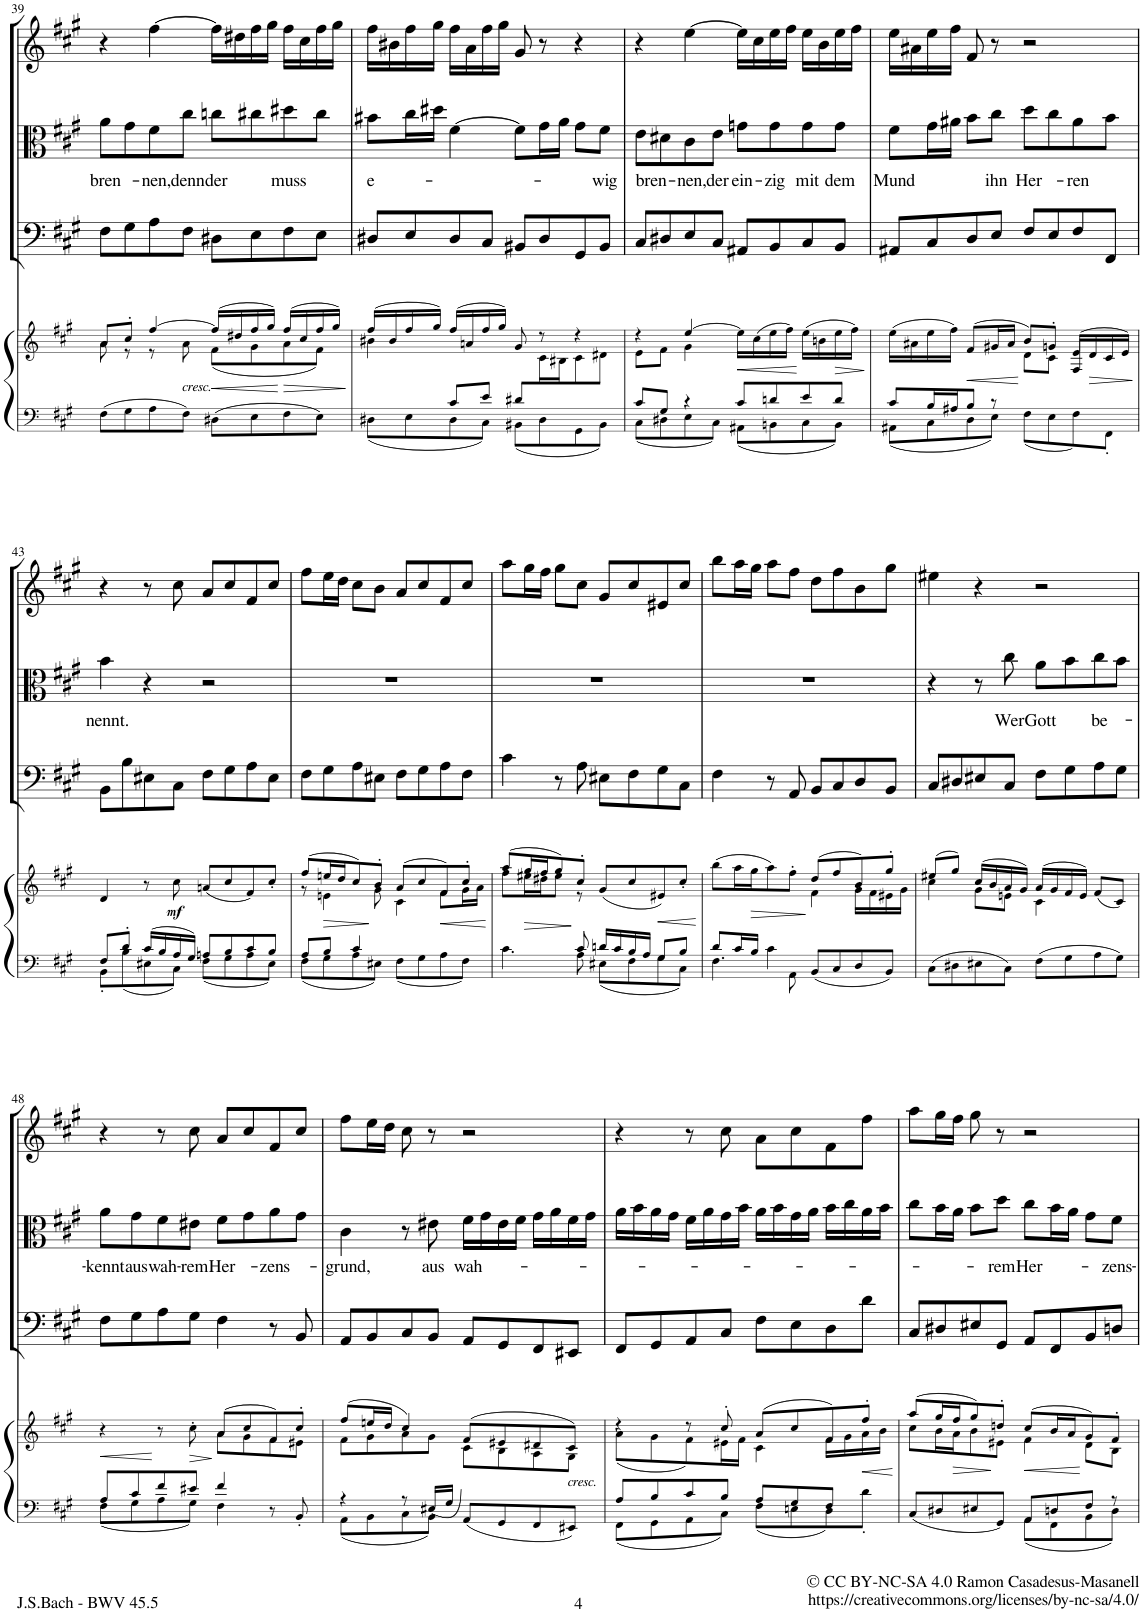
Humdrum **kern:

**kern	**kern	**dynam	**kern	**kern	**text	**kern
*part4	*part4	*part4	*part3	*part2	*part2	*part1
*staff5	*staff4	*staff4/5	*staff3	*staff2	*staff2	*staff1
*I"Piano reduction	*	*	*I"Continuo	*I"Alto	*	*I"Flauto traverso
*I'Pno	*	*	*	*	*	*I'Fl
!!LO:PB:g=z
*clefF4	*clefG2	*	*clefF4	*clefC3	*	*clefG2
*k[f#c#g#]	*k[f#c#g#]	*	*k[f#c#g#]	*k[f#c#g#]	*	*k[f#c#g#]
*M4/4	*M4/4	*	*M4/4	*M4/4	*	*M4/4
*met(c)	*met(c)	*	*met(c)	*met(c)	*	*met(c)
=39	=39	=39	=39	=39	=39	=39
*	*^	*	*	*	*	*
!	!	!	!	!	!	!LO:LY:b	!
8F#\L	8a/L	8a\	.	8F#\L	8a\L	bren	4r
8G#\	8cc#'/J	8r	.	8G#\	8g#\	.	.
!	!	!	!	!	!	!LO:LY:b	!
8A\	[4ff#/	8r	.	8A\	8f#\	nen,	[4ff#\
!	!	!LO:TX:b:i:t=cresc.	!	!	!	!	!
!	!	!	!	!	!	!LO:LY:b	!
8F#\J	.	8a\	.	8F#\J	8cc#\J	denn	.
!	!	!	!LO:HP:b	!	!	!LO:LY:b	!
8D#X\L	(16ff#/LL]	(8f#\L	<	8D#X\L	8ccn\L	der	16ff#\LL]
.	16dd#X/	.	.	.	.	.	16dd#X\
8E\	16ff#/	8g#\	.	8E\	8cc#X\	.	16ff#\
.	16gg#/JJ)	.	.	.	.	.	16gg#\JJ
!	!	!	!LO:HP:b	!	!	!LO:LY:b	!
8F#\	(16ff#/LL	8a\	>	8F#\	8dd#X\	muss	16ff#\LL
.	16cc#/	.	.	.	.	.	16cc#\
8E\J	16ff#/	8f#\J)	.	8E\J	8cc#\J	.	16ff#\
.	16gg#/JJ)	.	.	.	.	.	16gg#\JJ
*	*v	*v	*	*	*	*	*
.	.	[	.	.	.	.
=40	=40	=40	=40	=40	=40	=40
*^	*^	*	*	*	*	*
!	!	!	!	!	!	!	!LO:LY:b	!
4ryy	8D#X\L	(16ff#/LL	4b#X\	.	8D#X/L	8b#X\L	e-	16ff#\LL
.	.	16b#/	.	.	.	.	.	16b#X\
.	8E\	16ff#/	.	.	8E/	16cc#\L	.	16ff#\
.	.	16gg#/JJ)	.	.	.	16dd#X\JJ	.	16gg#\JJ
8c#/L	8D#\	(16ff#/LL	4.ryy	.	8D#/	[4f#\	.	16ff#\LL
.	.	16an/	.	.	.	.	.	16a\
8e/J	8C#\J	16ff#/	.	.	8C#/J	.	.	16ff#\
.	.	16gg#/JJ)	.	.	.	.	.	16gg#\JJ
8d#X/L	8BB#X\L	8g#/	.	.	8BB#X/L	8f#\L]	.	8g#/
4.ryy	8D#\	8r	16c#\L	.	8D#/	16g#\L	.	8r
.	.	.	16B#X\J	.	.	16a\JJ	.	.
.	8GG#\	4r	8c#\	.	8GG#/	8g#\L	.	4r
!	!	!	!	!	!	!	!LO:LY:b	!
.	8BB#\J	.	8d#X\J	.	8BB#/J	8f#\J	-wig	.
=41	=41	=41	=41	=41	=41	=41	=41	=41
!	!	!	!	!	!	!	!LO:LY:b	!
8c#/L	8C#\L	4r	8e\L	.	8C#/L	8e\L	bren-	4r
8G#/J	8D#X\	.	8f#\J	.	8D#X/	8d#X\	.	.
!	!	!	!	!	!	!	!LO:LY:b	!
4r	8E\	[4ee/	4g#\	.	8E/	8c#\	nen,	[4ee\
!	!	!	!	!	!	!	!LO:LY:b	!
.	8C#\J	.	.	.	8C#/J	8e\J	der	.
!	!	!	!	!LO:HP:b	!	!	!LO:LY:b	!
8c#/L	8AA#X\L	16ee\LL]	2ryy	<	8AA#X/L	8gn\L	ein-	16ee\LL]
.	.	(>16cc#\	.	.	.	.	.	16cc#\
!	!	!	!	!	!	!	!LO:LY:b	!
8dn/	8BBn\	16ee\	.	.	8BB/	8g\	zig	16ee\
.	.	16ff#\JJ)	.	.	.	.	.	16ff#\JJ
!	!	!	!	!	!	!	!LO:LY:b	!
8e/	8C#\	(>16ee\LL	.	]	8C#/	8g\	mit	16ee\LL
.	.	16bn\	.	.	.	.	.	16b\
!	!	!	!	!LO:HP:b	!	!	!LO:LY:b	!
8d/J	8BB\J	16ee\	.	>	8BB/J	8g\J	dem	16ee\
.	.	16ff#\JJ)	.	.	.	.	.	16ff#\JJ
*v	*v	*	*	*	*	*	*	*
*	*v	*v	*	*	*	*	*
.	.	[	.	.	.	.
=42	=42	=42	=42	=42	=42	=42
*^	*^	*	*	*	*	*
!	!	!	!	!	!	!	!LO:LY:b	!
8c#/L	8AA#X\L	(16ee\LL	2ryy	.	8AA#X/L	8f#\L	Mund	16ee\LL
.	.	16a#X\	.	.	.	.	.	16a#X\
16B/L	8C#\	16ee\	.	.	8C#/	16g#\L	.	16ee\
16A#X/J	.	16ff#\JJ)	.	.	.	16a#X\JJ	.	16ff#\JJ
!	!	!	!	!LO:HP:b	!	!	!	!
8B/J	8D\	(>8f#/L	.	<	8D/	8b\L	.	8f#/
!	!	!	!	!	!	!	!LO:LY:b	!
8r	8E\J	16g#X/L	.	.	8E/J	8cc#\J	ihn	8r
.	.	16a#/JJ	.	.	.	.	.	.
!	!	!	!	!	!	!	!LO:LY:b	!
2ryy	8F#\L	8b/L)	8d\L	]	8F#/L	8dd\L	Her	2r
.	8E\	8gn'>/J	8c#\J	.	8E/	8cc#\	.	.
!	!	!	!	!	!	!	!LO:LY:b	!
.	8F#\	(>16e/LL	4F#/	.	8F#/	8a#\	ren	.
!	!	!	!	!LO:HP:b	!	!	!	!
.	.	16d/	.	>	.	.	.	.
.	8FF#'\J	16c#/	.	.	8FF#/J	8b\J	.	.
.	.	16e/JJ)	.	.	.	.	.	.
*v	*v	*	*	*	*	*	*	*
*	*v	*v	*	*	*	*	*
.	.	[	.	.	.	.
!!LO:LB:g=z
=43	=43	=43	=43	=43	=43	=43
*^	*	*	*	*	*	*
!	!	!	!	!	!	!LO:LY:b	!
8F#/L	8BB'\L	4d/	.	8BB\L	4b\	nennt.	4r
8d'/J	8B\	.	.	8B\	.	.	.
16c#/LL	8E#X\	8r	.	8E#X\	4r	.	8r
16B/	.	.	.	.	.	.	.
!	!	!	!LO:DY:b	!	!	!	!
16A/	8C#\J	8cc#\	mf	8C#\J	.	.	8cc#\
16G#/JJ	.	.	.	.	.	.	.
8An/L	8F#\L	(8an/L	.	8F#\L	2r	.	8a/L
8B/	8G#\	8cc#/	.	8G#\	.	.	8cc#/
8c#/	8A\	8f#/)	.	8A\	.	.	8f#/
8B/J	8E#\J	8cc#'/J	.	8E#\J	.	.	8cc#/J
=44	=44	=44	=44	=44	=44	=44	=44
*	*	*^	*	*	*	*	*
8A/L	8F#\L	(8ff#/L	8r	.	8F#\L	1r	.	8ff#\L
!	!	!	!	!LO:HP:b	!	!	!	!
8B/J	8G#\	16een/L	4en\	>	8G#\	.	.	16ee\L
.	.	16dd/J	.	.	.	.	.	16dd\JJ
4c#/	8A\	8cc#/)	.	.	8A\	.	.	8cc#\L
.	8E#X\J	8b'/J	8g#\	]	8E#X\J	.	.	8b\J
2ryy	8F#\L	(8a/L	4c#\	.	8F#\L	.	.	8a/L
.	8G#\	8cc#/	.	.	8G#\	.	.	8cc#/
!	!	!	!	!LO:HP:b	!	!	!	!
.	8A\	8f#/)	8f#\L	<	8A\	.	.	8f#/
.	8F#\J	8cc#'/J	16g#\L	.	8F#\J	.	.	8cc#/J
.	.	.	16a\JJ	.	.	.	.	.
*v	*v	*	*	*	*	*	*	*
*	*v	*v	*	*	*	*	*
.	.	]	.	.	.	.
=45	=45	=45	=45	=45	=45	=45
*^	*^	*	*	*	*	*
4.ryy	4.c#\	(8aa/L	8ff#\L	.	4c#\	1r	.	8aa\L
!	!	!	!	!LO:HP:b	!	!	!	!
.	.	16gg#/L	16ee#X\L	>	.	.	.	16gg#\L
.	.	16ff#/J	16dd#X\J	.	.	.	.	16ff#\JJ
.	.	8gg#/)	8ee#\J	.	8r	.	.	8gg#\L
8c#/	8A\	8cc#'/J	8r	[	8A\	.	.	8cc#\J
16dn/LL	8E#X\L	(<8g#/L	2ryy	.	8E#X\L	.	.	8g#/L
16c#/	.	.	.	.	.	.	.	.
16B/	8F#\	8cc#/	.	.	8F#\	.	.	8cc#/
16A/JJ	.	.	.	.	.	.	.	.
!	!	!	!	!LO:HP:b	!	!	!	!
8G#/L	8G#\	8e#X/)	.	<	8G#\	.	.	8e#X/
8B/J	8C#\J	8cc#'</J	.	.	8C#\J	.	.	8cc#/J
*v	*v	*	*	*	*	*	*	*
*	*v	*v	*	*	*	*	*
.	.	]	.	.	.	.
=46	=46	=46	=46	=46	=46	=46
*^	*^	*	*	*	*	*
8d/L	4.F#\	(>8bb\L	2ryy	.	4F#\	1r	.	8bb\L
16c#/L	.	16aa\L	.	.	.	.	.	16aa\L
!	!	!	!	!LO:HP:b	!	!	!	!
16B/JJ	.	16gg#\J	.	>	.	.	.	16gg#\JJ
4c#\	.	8aa\)	.	.	8r	.	.	8aa\L
.	8AA\	8ff#'>\J	.	.	8AA/	.	.	8ff#\J
2ryy	8BB/L	(8dd/L	4f#\	[	8BB/L	.	.	8dd\L
.	8C#/	8ff#/	.	.	8C#/	.	.	8ff#\
.	8D/	8b/)	16g#\LL	.	8D/	.	.	8b\
.	.	.	16f#\	.	.	.	.	.
.	8BB/J	8gg#'/J	16e#X\	.	8BB/J	.	.	8gg#\J
.	.	.	16g#\JJ	.	.	.	.	.
*v	*v	*	*	*	*	*	*	*
=47	=47	=47	=47	=47	=47	=47	=47
8C#\L	(8ee#X/L	4cc#\	.	8C#/L	4r	.	4ee#X\
8D#X\	8gg#/J)	.	.	8D#X/	.	.	.
8E#X\	(16cc#/LL	8g#\L	.	8E#X/	8r	.	4r
.	16b/	.	.	.	.	.	.
!	!	!	!	!	!	!LO:LY:b	!
8C#\J	16a/	8en\J	.	8C#/J	8cc#\	Wer	.
.	16g#/JJ)	.	.	.	.	.	.
!	!	!	!	!	!	!LO:LY:b	!
8F#\L	(16a/LL	4c#\	.	8F#\L	8a\L	Gott	2r
.	16g#/	.	.	.	.	.	.
8G#\	16f#/	.	.	8G#\	8b\	.	.
.	16e/JJ)	.	.	.	.	.	.
!	!	!	!	!	!	!LO:LY:b	!
8A\	(<8f#/L	4ryy	.	8A\	8cc#\	be	.
8G#\J	8c#/J)	.	.	8G#\J	8b\J	.	.
!!LO:LB:g=z
=48	=48	=48	=48	=48	=48	=48	=48
*^	*	*	*	*	*	*	*
!	!	!	!	!LO:HP:b	!	!	!LO:LY:b	!
8A/L	8F#\L	4r	4ryy	<	8F#\L	8a\L	kennt	4r
!	!	!	!	!	!	!	!LO:LY:b	!
8c#/	8G#\	.	.	.	8G#\	8g#\	aus	.
!	!	!	!	!	!	!	!LO:LY:b	!
8f#/	8A\	8r	8ryy	]	8A\	8f#\	wah-	8r
!	!	!	!	!LO:HP:b	!	!	!LO:LY:b	!
8e#X/J	8G#\J	8cc#'>\	8ryy	>	8G#\J	8e#X\J	rem	8cc#\
!	!	!	!	!	!	!	!LO:LY:b	!
4f#/	4F#\	(8a/L	8a\L	[	4F#\	8f#\L	Her	8a/L
.	.	8cc#/	8g#\	.	.	8g#\	.	8cc#/
!	!	!	!	!	!	!	!LO:LY:b	!
8r	8ryy	8f#/)	8f#\	.	8r	8a\	zens	8f#/
8BB'</	8ryy	8cc#'/J	8e#X\J	.	8BB/	8g#\J	.	8cc#/J
=49	=49	=49	=49	=49	=49	=49	=49	=49
!	!	!	!	!	!	!	!LO:LY:b	!
4r	8AA\L	(8ff#/L	8f#\L	.	8AA/L	4c#\	grund,	8ff#\L
.	8BB\	16een/L	8g#\	.	8BB/	.	.	16ee\L
.	.	16dd/JJ	.	.	.	.	.	16dd\JJ
8r	8C#\	4cc#/)	8a\	.	8C#/	8r	.	8cc#\
!	!	!	!	!	!	!	!LO:LY:b	!
16E#X/LL	8BB\J	.	8g#\J	.	8BB/J	8e#X\	aus	8r
16G#/JJ	.	.	.	.	.	.	.	.
!	!	!	!	!	!	!	!LO:LY:b	!
2ryy	8AA/L	(8f#/L	(8c#\L	.	8AA/L	16f#\LL	wah	2r
.	.	.	.	.	.	16g#\	.	.
.	8GG#/	8e#X/	8B\	.	8GG#/	16e#\	.	.
.	.	.	.	.	.	16f#\JJ	.	.
.	8FF#/	8d#X/	8A\	.	8FF#/	16g#\LL	.	.
.	.	.	.	.	.	16a\	.	.
!	!	!LO:TX:b:i:t=cresc.	!	!	!	!	!	!
.	8EE#X/J	8c#/J)	8G#\J	.	8EE#X/J	16f#\	.	.
.	.	.	.	.	.	16g#\JJ	.	.
=50	=50	=50	=50	=50	=50	=50	=50	=50
8A/L	8FF#\L	4r	(8a\L	.	8FF#/L	16a\LL	.	4r
.	.	.	.	.	.	16b\	.	.
8B/	8GG#\	.	8g#\	.	8GG#/	16a\	.	.
.	.	.	.	.	.	16g#\JJ	.	.
8c#/	8AA\	8r	8f#\)	.	8AA/	16f#\LL	.	8r
.	.	.	.	.	.	16a\	.	.
8B/J	8C#\J	8cc#'/	16e#X\L	.	8C#/J	16g#\	.	8cc#\
.	.	.	16f#\JJ	.	.	16b\JJ	.	.
8A/L	8F#\L	(8a/L	4c#\	.	8F#\L	16a\LL	.	8a\L
.	.	.	.	.	.	16b\	.	.
8G#/	8En\	8cc#/	.	.	8E\	16g#\	.	8cc#\
.	.	.	.	.	.	16a\JJ	.	.
8F#/J	8D\	8f#/)	16f#\LL	.	8D\	16b\LL	.	8f#\
.	.	.	16g#\	.	.	16cc#\	.	.
!	!	!	!	!LO:HP:b	!	!	!	!
8ryy	8d'\J	8ff#'/J	16a\	<	8d\J	16a\	.	8ff#\J
.	.	.	16b\JJ	.	.	16b\JJ	.	.
*v	*v	*	*	*	*	*	*	*
*	*v	*v	*	*	*	*	*
.	.	]	.	.	.	.
=51	=51	=51	=51	=51	=51	=51
*^	*^	*	*	*	*	*
2ryy	8C#/L	(8aa/L	8cc#\L	.	8C#/L	8cc#\L	.	8aa\L
.	8D#X/	16gg#/L	16b\L	.	8D#X/	16b\L	.	16gg#\L
!	!	!	!	!LO:HP:b	!	!	!	!
.	.	16ff#/J	16a\J	>	.	16a\JJ	.	16ff#\JJ
.	8E#X/	8gg#/)	8b\	.	8E#X/	8b\L	.	8gg#\
!	!	!	!	!	!	!	!LO:LY:b	!
.	8GG#/J	8ddn'/J	8e#X\J	[	8GG#/J	8dd\J	rem	8r
!	!	!	!	!	!	!	!LO:LY:b	!
8AA/L	8AA\L	(8cc#/L	4f#\	.	8AA/L	8cc#\L	Her	2r
8Dn/	8FF#\	16b/L	.	.	8FF#/	16b\L	.	.
.	.	16a/J	.	.	.	16a\JJ	.	.
8F#/J	8BB\	8g#/)	8d\L	]	8BB/	8g#\L	.	.
!	!	!	!	!	!	!	!LO:LY:b	!
8r	8D\J	8f#'/J	8B\J	.	8Dn/J	8f#\J	zens-	.
*v	*v	*	*	*	*	*	*	*
*	*v	*v	*	*	*	*	*
=	=	=	=	=	=	=
*-	*-	*-	*-	*-	*-	*-
